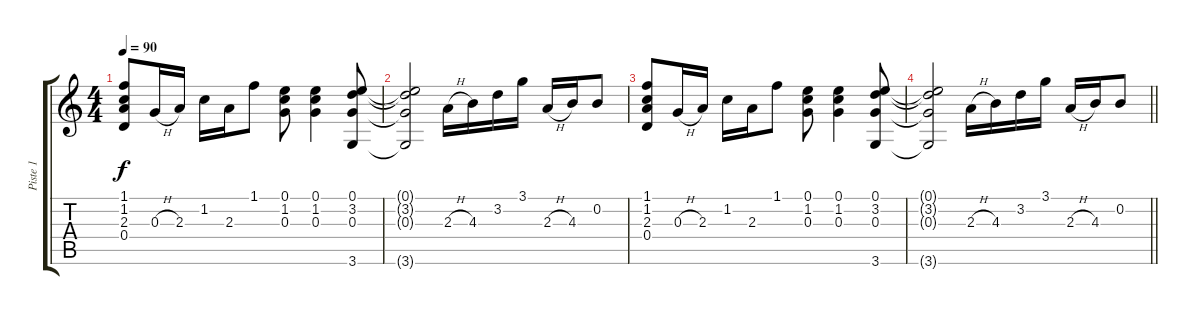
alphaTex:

\track ("Piste 1" "Piste 1") {instrument acousticguitarsteel}
\staff {score tabs}
\tuning (E4 B3 G3 D3 A2 E2) {hide}
\ts (4 4)
\tempo 90
\clef g2
\ks c
(1.1 1.2 2.3 0.4).8{dy f volume 2} 0.3{h}.16 2.3.16 1.2.16 2.3.16 1.1.8 (0.1 1.2 0.3).8 (0.1 1.2 0.3).4 (0.1 3.2 0.3 3.6).8 |
(0.1{t} 3.2{t} 0.3{t} 3.6{t}).2 2.3{h}.16 4.3.16 3.2.16 3.1.16 2.3{h}.16 4.3.16 0.2.8 |
(1.1 1.2 2.3 0.4).8 0.3{h}.16 2.3.16 1.2.16 2.3.16 1.1.8 (0.1 1.2 0.3).8 (0.1 1.2 0.3).4 (0.1 3.2 0.3 3.6).8 |
\barLineRight lightlight
(0.1{t} 3.2{t} 0.3{t} 3.6{t}).2 2.3{h}.16 4.3.16 3.2.16 3.1.16 2.3{h}.16 4.3.16 0.2.8
